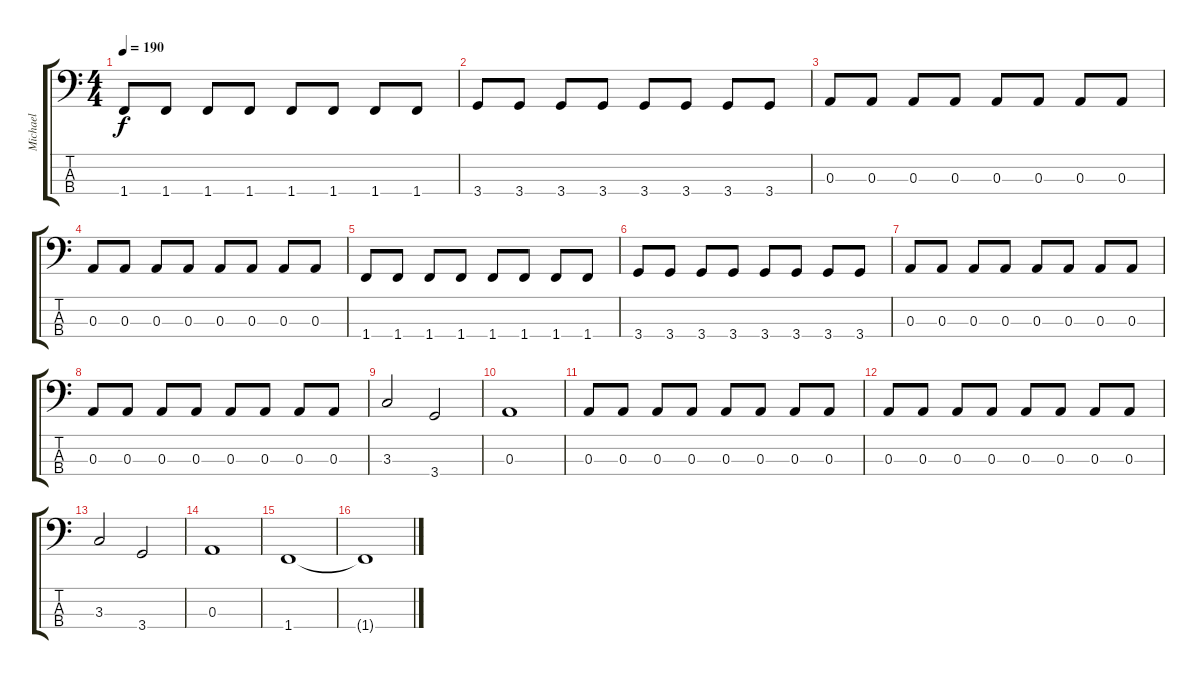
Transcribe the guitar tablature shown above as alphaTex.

\track ("Michael" "Michael") {instrument electricbasspick}
\staff {score tabs}
\tuning (G2 D2 A1 E1) {hide}
\ts (4 4)
\tempo 190
\clef f4
\ks c
1.4.8{dy f} 1.4.8 1.4.8 1.4.8 1.4.8 1.4.8 1.4.8 1.4.8 |
3.4.8 3.4.8 3.4.8 3.4.8 3.4.8 3.4.8 3.4.8 3.4.8 |
0.3.8 0.3.8 0.3.8 0.3.8 0.3.8 0.3.8 0.3.8 0.3.8 |
0.3.8 0.3.8 0.3.8 0.3.8 0.3.8 0.3.8 0.3.8 0.3.8 |
1.4.8 1.4.8 1.4.8 1.4.8 1.4.8 1.4.8 1.4.8 1.4.8 |
3.4.8 3.4.8 3.4.8 3.4.8 3.4.8 3.4.8 3.4.8 3.4.8 |
0.3.8 0.3.8 0.3.8 0.3.8 0.3.8 0.3.8 0.3.8 0.3.8 |
0.3.8 0.3.8 0.3.8 0.3.8 0.3.8 0.3.8 0.3.8 0.3.8 |
3.3.2 3.4.2 |
0.3.1 |
0.3.8 0.3.8 0.3.8 0.3.8 0.3.8 0.3.8 0.3.8 0.3.8 |
0.3.8 0.3.8 0.3.8 0.3.8 0.3.8 0.3.8 0.3.8 0.3.8 |
3.3.2 3.4.2 |
0.3.1 |
1.4.1 |
1.4{t}.1
